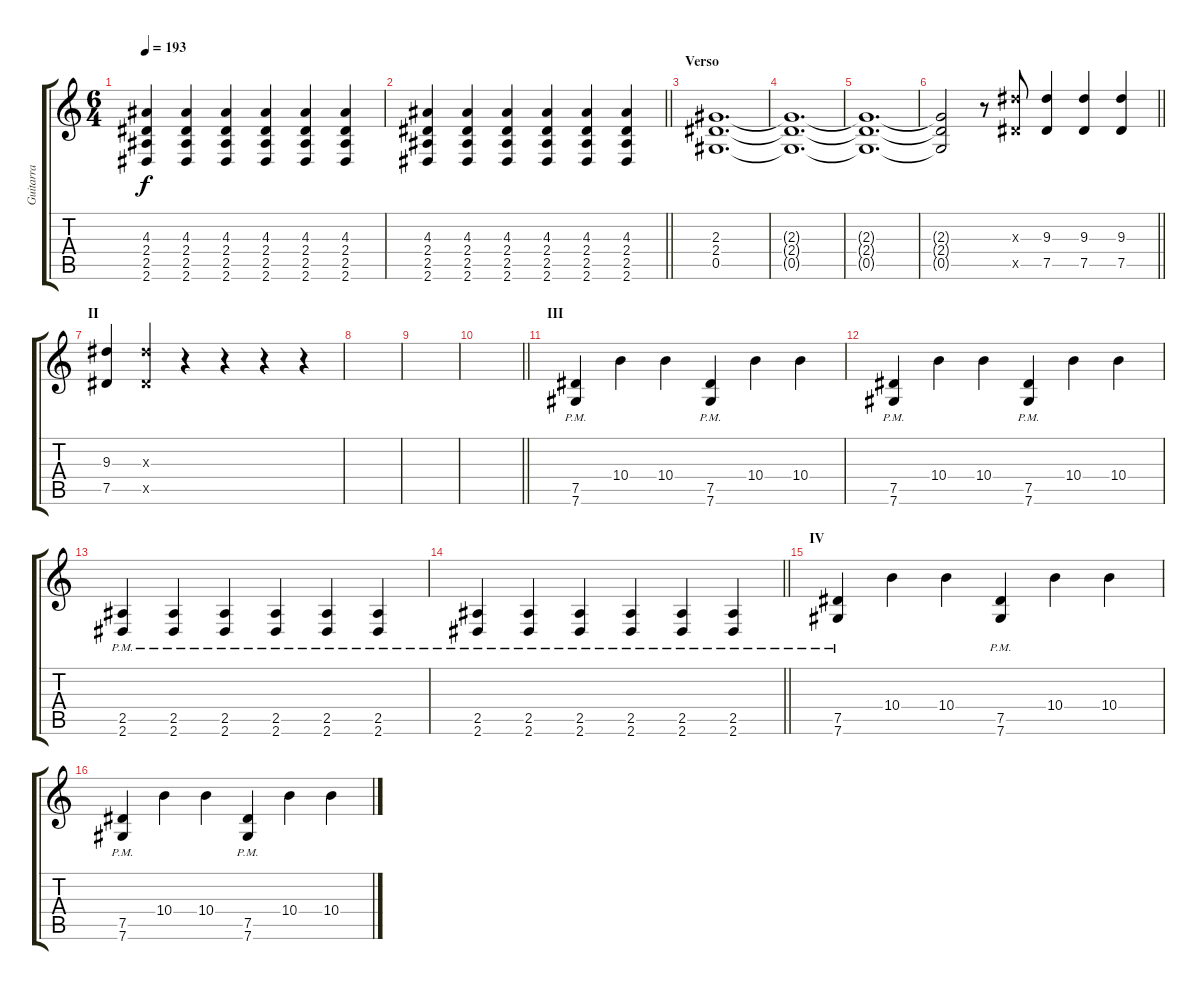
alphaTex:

\track ("Guitarra" "Guitarra") {instrument distortionguitar}
\staff {score tabs}
\tuning (Eb4 Bb3 Gb3 Db3 Ab2 Db2) {hide}
\ts (6 4)
\tempo 193
\clef g2
\ks c
(4.3 2.4 2.5 2.6).4{dy f} (4.3 2.4 2.5 2.6).4 (4.3 2.4 2.5 2.6).4 (4.3 2.4 2.5 2.6).4 (4.3 2.4 2.5 2.6).4 (4.3 2.4 2.5 2.6).4 |
\barLineRight lightlight
(4.3 2.4 2.5 2.6).4 (4.3 2.4 2.5 2.6).4 (4.3 2.4 2.5 2.6).4 (4.3 2.4 2.5 2.6).4 (4.3 2.4 2.5 2.6).4 (4.3 2.4 2.5 2.6).4 |
\section ("" "Verso")
(2.3 2.4 0.5).1{d volume 7} |
(2.3{t} 2.4{t} 0.5{t}).1{d} |
(2.3{t} 2.4{t} 0.5{t}).1{d} |
\barLineRight lightlight
(2.3{t} 2.4{t} 0.5{t}).2 r.8{volume 14} (9.3{x} 7.5{x}).8 (9.3 7.5).4 (9.3 7.5).4 (9.3 7.5).4 |
\section ("" "II")
(9.3 7.5).4 (9.3{x} 7.5{x}).4 r.4 r.4 r.4 r.4 |
|
|
\barLineRight lightlight
|
\section ("" "III")
(7.5{pm} 7.6{pm}).4 10.4.4 10.4.4 (7.5{pm} 7.6{pm}).4 10.4.4 10.4.4 |
(7.5{pm} 7.6{pm}).4 10.4.4 10.4.4 (7.5{pm} 7.6{pm}).4 10.4.4 10.4.4 |
(2.5{pm} 2.6{pm}).4 (2.5{pm} 2.6{pm}).4 (2.5{pm} 2.6{pm}).4 (2.5{pm} 2.6{pm}).4 (2.5{pm} 2.6{pm}).4 (2.5{pm} 2.6{pm}).4 |
\barLineRight lightlight
(2.5{pm} 2.6{pm}).4 (2.5{pm} 2.6{pm}).4 (2.5{pm} 2.6{pm}).4 (2.5{pm} 2.6{pm}).4 (2.5{pm} 2.6{pm}).4 (2.5{pm} 2.6{pm}).4 |
\section ("" "IV")
(7.5{pm} 7.6{pm}).4 10.4.4 10.4.4 (7.5{pm} 7.6{pm}).4 10.4.4 10.4.4 |
(7.5{pm} 7.6{pm}).4 10.4.4 10.4.4 (7.5{pm} 7.6{pm}).4 10.4.4 10.4.4
